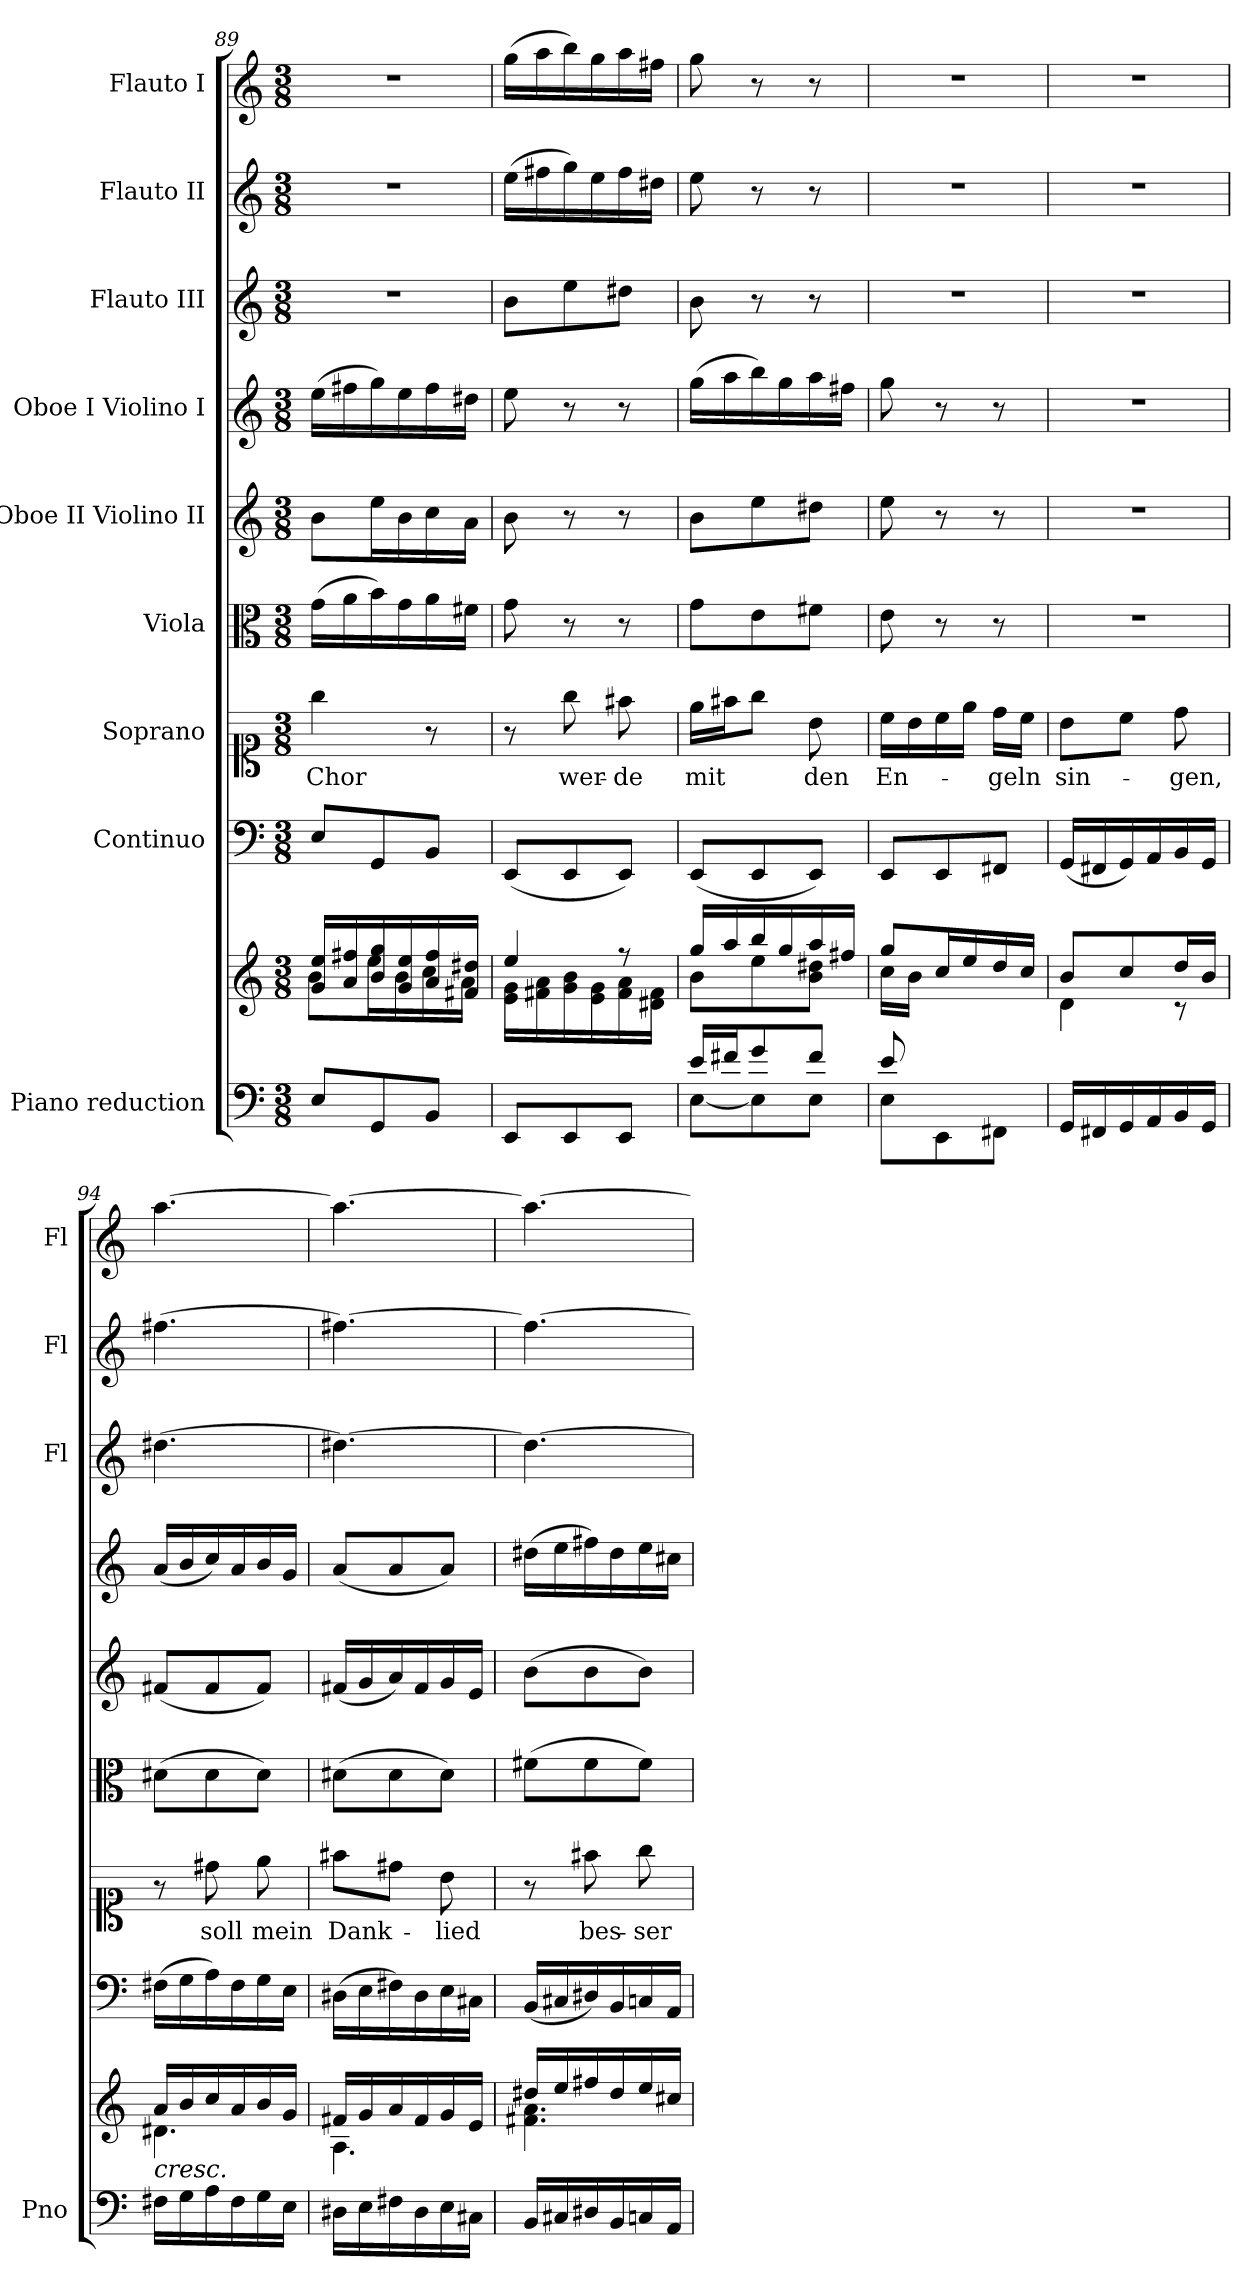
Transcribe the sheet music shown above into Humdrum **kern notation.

**kern	**kern	**kern	**kern	**text	**kern	**kern	**kern	**kern	**kern	**kern
*part9	*part9	*part8	*part7	*part7	*part6	*part5	*part4	*part3	*part2	*part1
*staff10	*staff9	*staff8	*staff7	*staff7	*staff6	*staff5	*staff4	*staff3	*staff2	*staff1
*I"Piano reduction	*	*I"Continuo	*I"Soprano	*	*I"Viola	*I"Oboe II Violino II	*I"Oboe I Violino I	*I"Flauto III	*I"Flauto II	*I"Flauto I
*I'Pno	*	*	*	*	*	*	*	*I'Fl	*I'Fl	*I'Fl
*clefF4	*clefG2	*clefF4	*clefC1	*	*clefC3	*clefG2	*clefG2	*clefG2	*clefG2	*clefG2
*k[]	*k[]	*k[]	*k[]	*	*k[]	*k[]	*k[]	*k[]	*k[]	*k[]
*M3/8	*M3/8	*M3/8	*M3/8	*	*M3/8	*M3/8	*M3/8	*M3/8	*M3/8	*M3/8
=89	=89	=89	=89	=89	=89	=89	=89	=89	=89	=89
*	*^	*	*	*	*	*	*	*	*	*
!	!	!	!	!	!LO:LY:b	!	!	!	!	!	!
8E/L	16g/ 16ee/LL	8b\L	8E/L	4gg\	Chor	(>16g\LL	8b\L	(>16ee\LL	4.r	4.r	4.r
.	16a/ 16ff#X/	.	.	.	.	16a\	.	16ff#X\	.	.	.
8GG/	16b/ 16gg/	16ee\L	8GG/	.	.	16b\)	16ee\L	16gg\)	.	.	.
.	16g/ 16ee/	16b\	.	.	.	16g\	16b\	16ee\	.	.	.
8BB/J	16a/ 16ff#/	16cc\	8BB/J	8r	.	16a\	16cc\	16ff#\	.	.	.
.	16f#X/ 16dd#X/JJ	16a\JJ	.	.	.	16f#X\JJ	16a\JJ	16dd#X\JJ	.	.	.
=90	=90	=90	=90	=90	=90	=90	=90	=90	=90	=90	=90
8EE/L	4ee/	16e\ 16g\LL	(<8EE/L	8r	.	8g\	8b\	8ee\	8b\L	(>16ee\LL	(>16gg\LL
.	.	16f#X\ 16a\	.	.	.	.	.	.	.	16ff#X\	16aa\
!	!	!	!	!	!LO:LY:b	!	!	!	!	!	!
8EE/	.	16g\ 16b\	8EE/	8gg\	wer-	8r	8r	8r	8ee\	16gg\)	16bb\)
.	.	16e\ 16g\	.	.	.	.	.	.	.	16ee\	16gg\
!	!	!	!	!	!LO:LY:b	!	!	!	!	!	!
8EE/J	8r	16f#\ 16a\	8EE/J)	8ff#X\	-de	8r	8r	8r	8dd#X\J	16ff#\	16aa\
.	.	16d#X\ 16f#\JJ	.	.	.	.	.	.	.	16dd#X\JJ	16ff#X\JJ
!!LO:PB:g=z
=91	=91	=91	=91	=91	=91	=91	=91	=91	=91	=91	=91
*^	*	*	*	*	*	*	*	*	*	*	*
!	!	!	!	!	!	!LO:LY:b	!	!	!	!	!	!
16e/LL	[8E\L	16gg/LL	8b\L	(<8EE/L	16ee\LL	mit	8g\L	8b\L	(>16gg\LL	8b\	8ee\	8gg\
16f#X/J	.	16aa/	.	.	16ff#X\J	.	.	.	16aa\	.	.	.
8g/	8E\]	16bb/	8ee\	8EE/	8gg\J	.	8e\	8ee\	16bb\)	8r	8r	8r
.	.	16gg/	.	.	.	.	.	.	16gg\	.	.	.
!	!	!	!	!	!	!LO:LY:b	!	!	!	!	!	!
8f#/J	8E\J	16aa/	8b\ 8dd#X\J	8EE/J)	8b\	den	8f#X\J	8dd#X\J	16aa\	8r	8r	8r
.	.	16ff#X/JJ	.	.	.	.	.	.	16ff#X\JJ	.	.	.
=92	=92	=92	=92	=92	=92	=92	=92	=92	=92	=92	=92	=92
*	*	*	*^	*	*	*	*	*	*	*	*	*
!	!	!	!	!	!	!	!LO:LY:b	!	!	!	!	!	!
8e/L	8E\L	8gg/L	16cc\LL	8ryy	8EE/L	16cc\LL	En-	8e\	8ee\	8gg\	4.r	4.r	4.r
.	.	.	16b\JJ	.	.	16b\	.	.	.	.	.	.	.
4ryy	8EE\	16cc/L	4ryy	8g\ 8cc\	8EE/	16cc\	.	8r	8r	8r	.	.	.
.	.	16ee/	.	.	.	16ee\JJ	.	.	.	.	.	.	.
!	!	!	!	!	!	!	!LO:LY:b	!	!	!	!	!	!
.	8FF#X\J	16dd/	.	8a\ 8ddn\J	8FF#X/J	16dd\LL	-geln	8r	8r	8r	.	.	.
.	.	16cc/JJ	.	.	.	16cc\JJ	.	.	.	.	.	.	.
*v	*v	*	*	*	*	*	*	*	*	*	*	*	*
*	*	*v	*v	*	*	*	*	*	*	*	*	*
=93	=93	=93	=93	=93	=93	=93	=93	=93	=93	=93	=93
!	!	!	!	!	!LO:LY:b	!	!	!	!	!	!
16GG/LL	8b/L	4d\	(<16GG/LL	8b\L	sin-	4.r	4.r	4.r	4.r	4.r	4.r
16FF#X/	.	.	16FF#X/	.	.	.	.	.	.	.	.
16GG/	8cc/	.	16GG/)	8cc\J	.	.	.	.	.	.	.
16AA/	.	.	16AA/	.	.	.	.	.	.	.	.
!	!	!	!	!	!LO:LY:b	!	!	!	!	!	!
16BB/	16dd/L	8r	16BB/	8dd\	gen,	.	.	.	.	.	.
16GG/JJ	16b/JJ	.	16GG/JJ	.	.	.	.	.	.	.	.
=94	=94	=94	=94	=94	=94	=94	=94	=94	=94	=94	=94
!	!LO:TX:b:i:t=cresc.	!	!	!	!	!	!	!	!	!	!
16F#X\LL	16a/LL	4.d#X\	(>16F#X\LL	8r	.	(>8d#X\L	(<8f#X/L	(<16a/LL	[4.dd#X\	[4.ff#X\	[4.aa\
16G\	16b/	.	16G\	.	.	.	.	16b/	.	.	.
!	!	!	!	!	!LO:LY:b	!	!	!	!	!	!
16A\	16cc/	.	16A\)	8dd#X\	soll	8d#\	8f#/	16cc/)	.	.	.
16F#\	16a/	.	16F#\	.	.	.	.	16a/	.	.	.
!	!	!	!	!	!LO:LY:b	!	!	!	!	!	!
16G\	16b/	.	16G\	8ee\	mein	8d#\J)	8f#/J)	16b/	.	.	.
16E\JJ	16g/JJ	.	16E\JJ	.	.	.	.	16g/JJ	.	.	.
=95	=95	=95	=95	=95	=95	=95	=95	=95	=95	=95	=95
!	!	!	!	!	!LO:LY:b	!	!	!	!	!	!
16D#X\LL	16f#X/LL	4.A\	(>16D#X\LL	8ff#X\L	Dank-	(>8d#X\L	(<16f#X/LL	(<8a/L	4.dd#X\_	4.ff#X\_	4.aa\_
16E\	16g/	.	16E\	.	.	.	16g/	.	.	.	.
16F#X\	16a/	.	16F#X\)	8dd#X\J	.	8d#\	16a/)	8a/	.	.	.
16D#\	16f#/	.	16D#\	.	.	.	16f#/	.	.	.	.
!	!	!	!	!	!LO:LY:b	!	!	!	!	!	!
16E\	16g/	.	16E\	8b\	lied	8d#\J)	16g/	8a/J)	.	.	.
16C#X\JJ	16e/JJ	.	16C#X\JJ	.	.	.	16e/JJ	.	.	.	.
=96	=96	=96	=96	=96	=96	=96	=96	=96	=96	=96	=96
16BB/LL	16dd#X/LL	4.f#X\ 4.a\	(<16BB/LL	8r	.	(>8f#X\L	(>8b\L	(>16dd#X\LL	4.dd#\_	4.ff#\_	4.aa\_
16C#X/	16ee/	.	16C#X/	.	.	.	.	16ee\	.	.	.
!	!	!	!	!	!LO:LY:b	!	!	!	!	!	!
16D#X/	16ff#X/	.	16D#X/)	8ff#X\	bes-	8f#\	8b\	16ff#X\)	.	.	.
16BB/	16dd#/	.	16BB/	.	.	.	.	16dd#\	.	.	.
!	!	!	!	!	!LO:LY:b	!	!	!	!	!	!
16Cn/	16ee/	.	16Cn/	8gg\	-ser	8f#\J)	8b\J)	16ee\	.	.	.
16AA/JJ	16cc#X/JJ	.	16AA/JJ	.	.	.	.	16cc#X\JJ	.	.	.
*	*v	*v	*	*	*	*	*	*	*	*	*
=	=	=	=	=	=	=	=	=	=	=
*-	*-	*-	*-	*-	*-	*-	*-	*-	*-	*-
